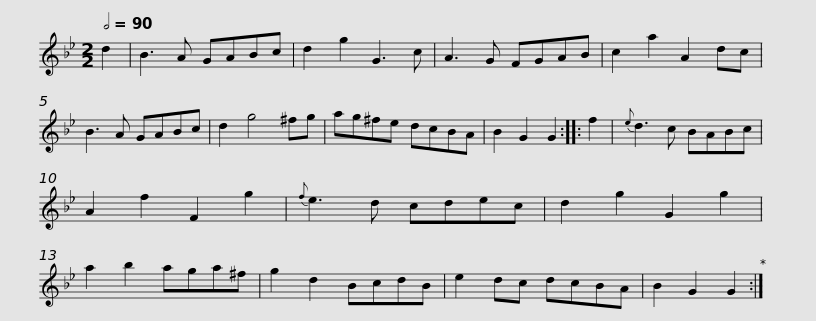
X:1
L:1/8
Q:1/2=90
M:2/2
I:linebreak $
K:Gmin
V:1 treble
V:1
 d2 | B3 A GABc | d2 g2 G3 c | A3 G FGAB | c2 a2 A2 dc | %5
 B3 A GABc | d2 g4 ^fg |$ ag^fe dcBA | B2 G2 G2 :: f2 | %10
{e} d3 c BABc | A2 f2 F2 g2 |{f} e3 d cdec | d2 g2 G2 g2 |$ a2 b2 aga^f | %15
 g2 d2 BcdB | e2 dc dcBA | B2 G2 G2 :| %18
